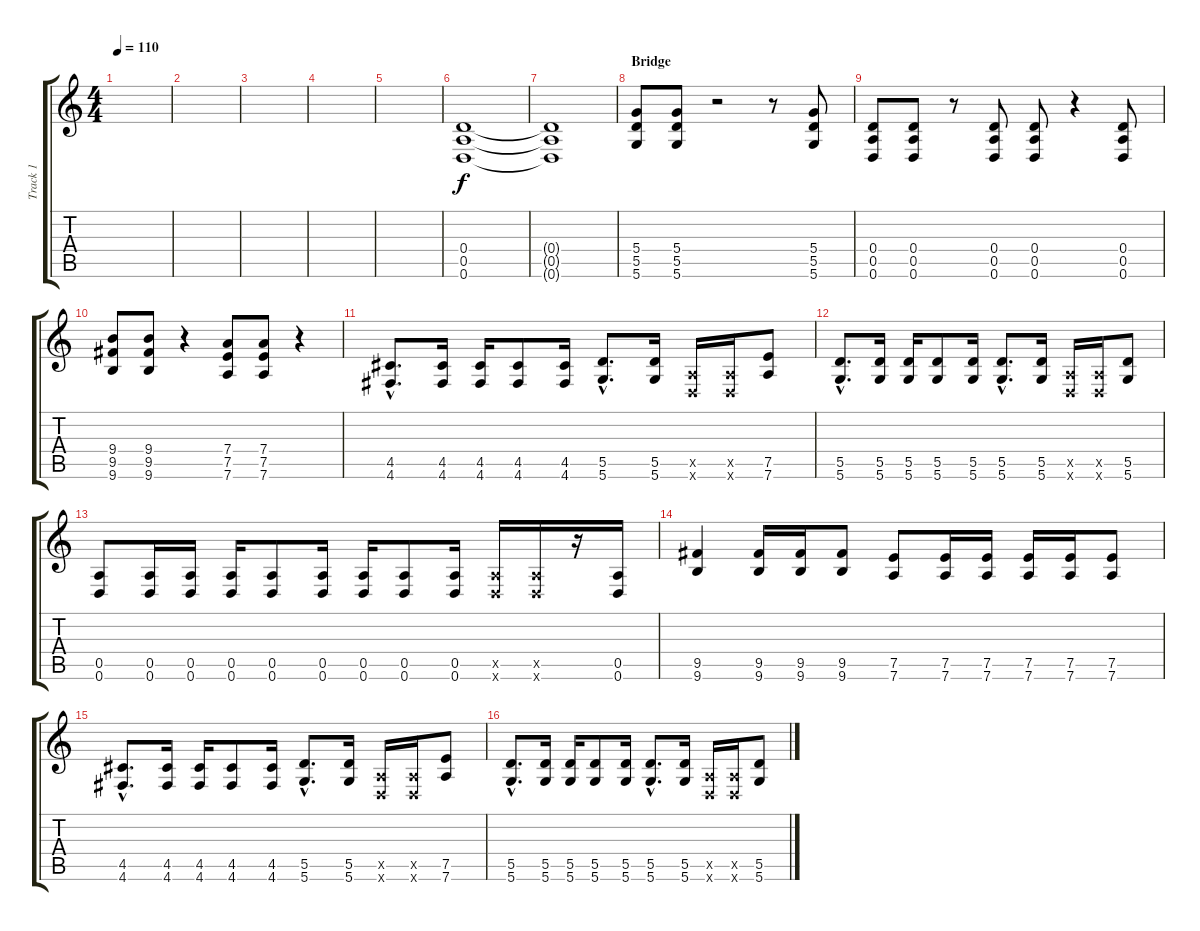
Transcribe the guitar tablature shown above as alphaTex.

\track ("Track 1" "Track 1") {instrument distortionguitar}
\staff {score tabs}
\tuning (E4 B3 G3 D3 A2 D2) {hide}
\ts (4 4)
\tempo 110
\clef g2
\ks c
|
|
|
|
|
(0.4 0.5 0.6).1{volume 9} |
(0.4{t} 0.5{t} 0.6{t}).1 |
\section ("" "Bridge")
(5.4 5.5 5.6).8{volume 11} (5.4 5.5 5.6).8 r.2 r.8 (5.4 5.5 5.6).8 |
(0.4 0.5 0.6).8 (0.4 0.5 0.6).8 r.8 (0.4 0.5 0.6).8 (0.4 0.5 0.6).8 r.4 (0.4 0.5 0.6).8 |
(9.4 9.5 9.6).8 (9.4 9.5 9.6).8 r.4 (7.4 7.5 7.6).8 (7.4 7.5 7.6).8 r.4 |
(4.5{hac} 4.6{hac}).8{d} (4.5 4.6).16 (4.5 4.6).16 (4.5 4.6).8 (4.5 4.6).16 (5.5{hac} 5.6{hac}).8{d} (5.5 5.6).16 (0.5{x} 0.6{x}).16 (0.5{x} 0.6{x}).16 (7.5 7.6).8 |
(5.5{hac} 5.6{hac}).8{d} (5.5 5.6).16 (5.5 5.6).16 (5.5 5.6).8 (5.5 5.6).16 (5.5{hac} 5.6{hac}).8{d} (5.5 5.6).16 (0.5{x} 0.6{x}).16 (0.5{x} 0.6{x}).16 (5.5 5.6).8 |
(0.5 0.6).8 (0.5 0.6).16 (0.5 0.6).16 (0.5 0.6).16 (0.5 0.6).8 (0.5 0.6).16 (0.5 0.6).16 (0.5 0.6).8 (0.5 0.6).16 (0.5{x} 0.6{x}).16 (0.5{x} 0.6{x}).16 r.16 (0.5 0.6).16 |
(9.5 9.6).4 (9.5 9.6).16 (9.5 9.6).16 (9.5 9.6).8 (7.5 7.6).8 (7.5 7.6).16 (7.5 7.6).16 (7.5 7.6).16 (7.5 7.6).16 (7.5 7.6).8 |
(4.5{hac} 4.6{hac}).8{d} (4.5 4.6).16 (4.5 4.6).16 (4.5 4.6).8 (4.5 4.6).16 (5.5{hac} 5.6{hac}).8{d} (5.5 5.6).16 (0.5{x} 0.6{x}).16 (0.5{x} 0.6{x}).16 (7.5 7.6).8 |
(5.5{hac} 5.6{hac}).8{d} (5.5 5.6).16 (5.5 5.6).16 (5.5 5.6).8 (5.5 5.6).16 (5.5{hac} 5.6{hac}).8{d} (5.5 5.6).16 (0.5{x} 0.6{x}).16 (0.5{x} 0.6{x}).16 (5.5 5.6).8
